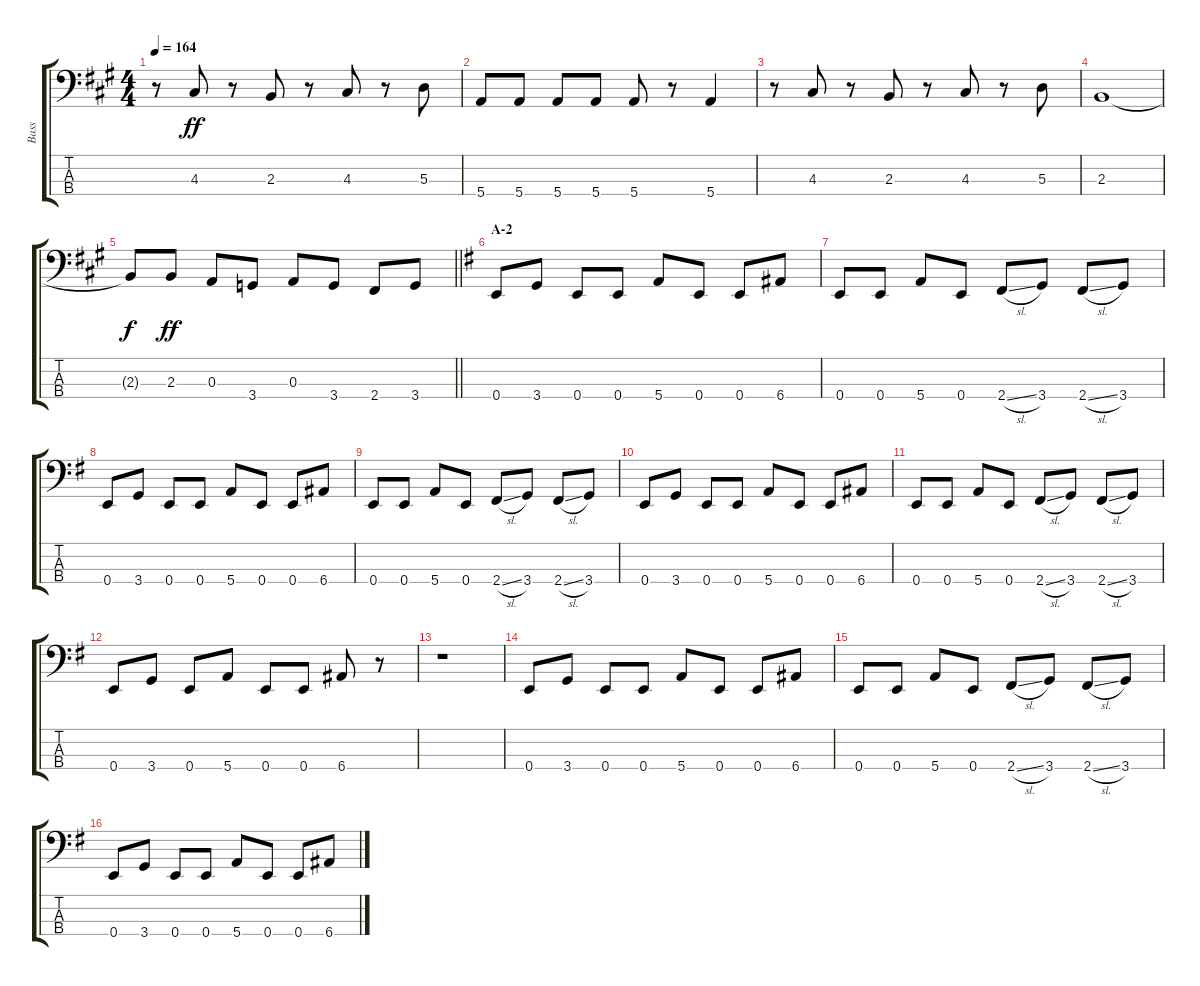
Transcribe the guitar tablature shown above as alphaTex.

\track ("Bass" "Bass") {instrument electricbassfinger}
\staff {score tabs}
\tuning (G2 D2 A1 E1) {hide}
\ts (4 4)
\tempo 164
\clef f4
\ks a
r.8{dy ff} 4.3.8 r.8 2.3.8 r.8 4.3.8 r.8 5.3.8 |
5.4.8 5.4.8 5.4.8 5.4.8 5.4.8 r.8 5.4.4 |
r.8 4.3.8 r.8 2.3.8 r.8 4.3.8 r.8 5.3.8 |
2.3.1 |
\barLineRight lightlight
2.3{t}.8{dy f} 2.3.8{dy ff} 0.3.8 3.4.8 0.3.8 3.4.8 2.4.8 3.4.8 |
\section ("" "A-2")
\ks g
0.4.8 3.4.8 0.4.8 0.4.8 5.4.8 0.4.8 0.4.8 6.4.8 |
0.4.8 0.4.8 5.4.8 0.4.8 2.4{sl}.8 3.4.8 2.4{sl}.8 3.4.8 |
0.4.8 3.4.8 0.4.8 0.4.8 5.4.8 0.4.8 0.4.8 6.4.8 |
0.4.8 0.4.8 5.4.8 0.4.8 2.4{sl}.8 3.4.8 2.4{sl}.8 3.4.8 |
0.4.8 3.4.8 0.4.8 0.4.8 5.4.8 0.4.8 0.4.8 6.4.8 |
0.4.8 0.4.8 5.4.8 0.4.8 2.4{sl}.8 3.4.8 2.4{sl}.8 3.4.8 |
0.4.8 3.4.8 0.4.8 5.4.8 0.4.8 0.4.8 6.4.8 r.8 |
r.1 |
0.4.8 3.4.8 0.4.8 0.4.8 5.4.8 0.4.8 0.4.8 6.4.8 |
0.4.8 0.4.8 5.4.8 0.4.8 2.4{sl}.8 3.4.8 2.4{sl}.8 3.4.8 |
0.4.8 3.4.8 0.4.8 0.4.8 5.4.8 0.4.8 0.4.8 6.4.8
